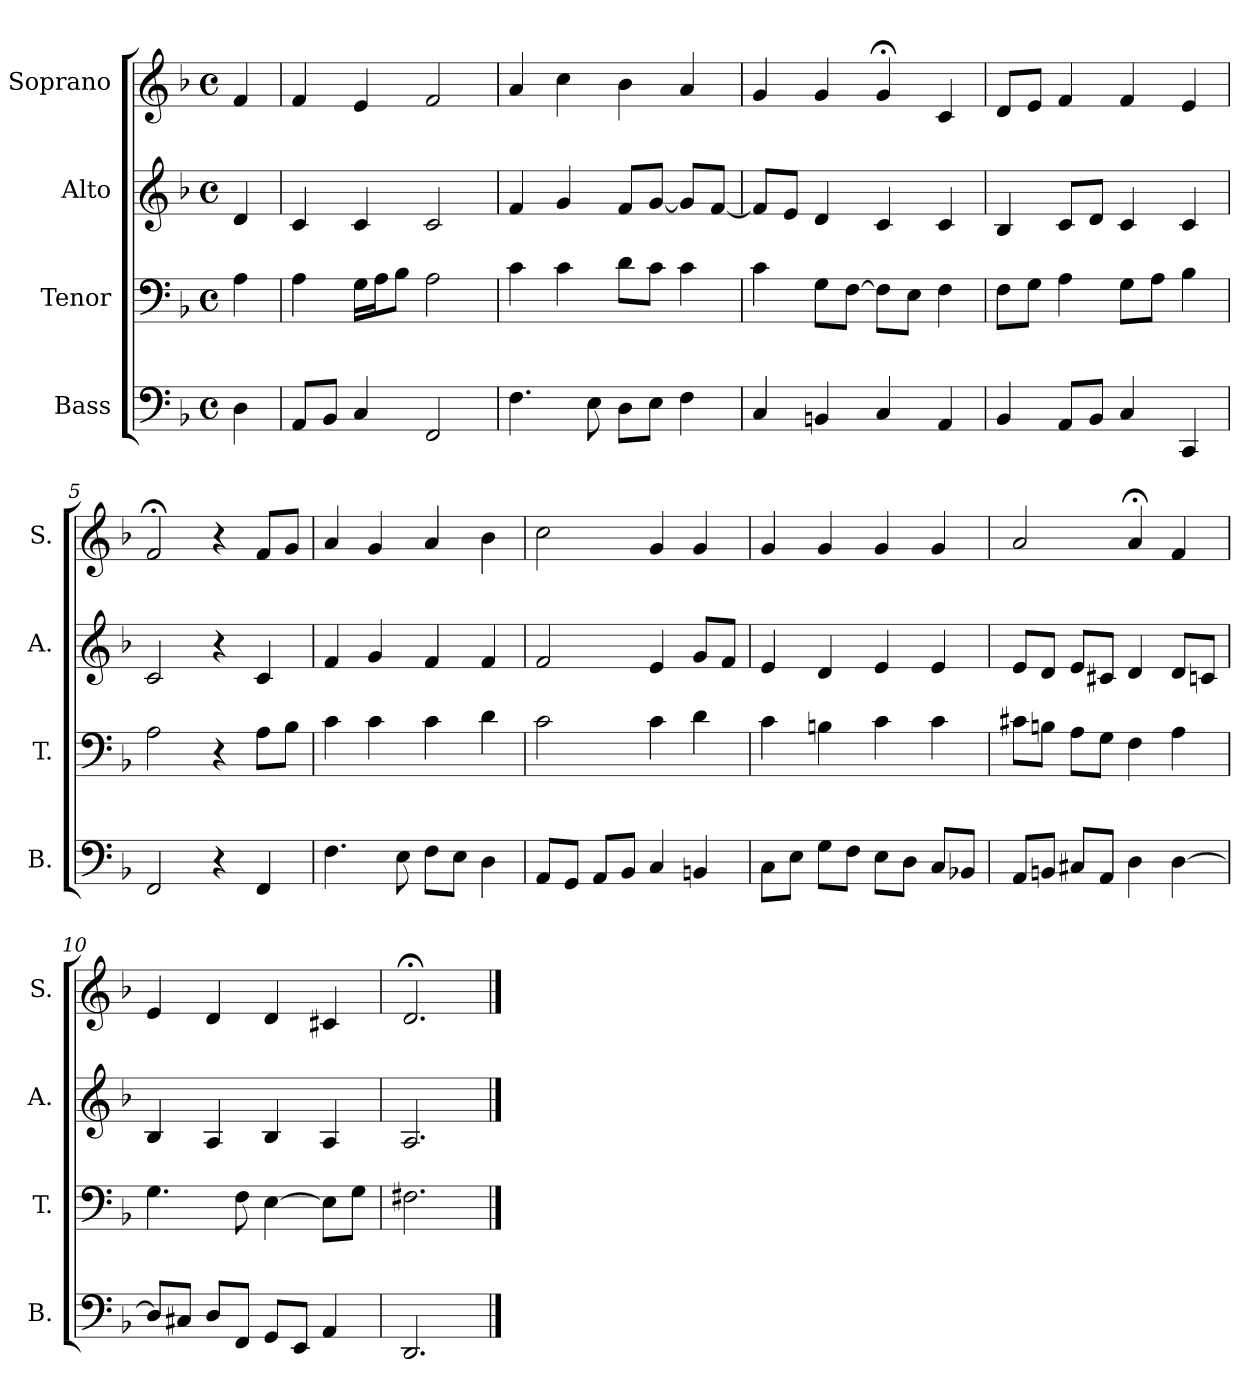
**kern	**kern	**kern	**kern
*part4	*part3	*part2	*part1
*staff4	*staff3	*staff2	*staff1
*I"Bass	*I"Tenor	*I"Alto	*I"Soprano
*I'B.	*I'T.	*I'A.	*I'S.
*clefF4	*clefF4	*clefG2	*clefG2
*k[b-]	*k[b-]	*k[b-]	*k[b-]
*d:	*d:	*d:	*d:
*M4/4	*M4/4	*M4/4	*M4/4
*met(c)	*met(c)	*met(c)	*met(c)
=	=	=	=
4D\	4A\	4d/	4f/
=1	=1	=1	=1
8AA/L	4A\	4c/	4f/
8BB-/J	.	.	.
4C/	16G\LL	4c/	4e/
.	16A\J	.	.
.	8B-\J	.	.
2FF/	2A\	2c/	2f/
=2	=2	=2	=2
4.F\	4c\	4f/	4a/
.	4c\	4g/	4cc\
8E\	.	.	.
8D\L	8d\L	8f/L	4b-\
8E\J	8c\J	[8g/J	.
4F\	4c\	8g/L]	4a/
.	.	[8f/J	.
=3	=3	=3	=3
4C/	4c\	8f/L]	4g/
.	.	8e/J	.
4BBn/	8G\L	4d/	4g/
.	[8F\J	.	.
4C/	8F\L]	4c/	4g;</
.	8E\J	.	.
4AA/	4F\	4c/	4c/
!!LO:LB:g=z
=4	=4	=4	=4
4BB-/	8F\L	4B-/	8d/L
.	8G\J	.	8e/J
8AA/L	4A\	8c/L	4f/
8BB-/J	.	8d/J	.
4C/	8G\L	4c/	4f/
.	8A\J	.	.
4CC/	4B-\	4c/	4e/
=5	=5	=5	=5
2FF/	2A\	2c/	2f;</
4r	4r	4r	4r
4FF/	8A\L	4c/	8f/L
.	8B-\J	.	8g/J
=6	=6	=6	=6
4.F\	4c\	4f/	4a/
.	4c\	4g/	4g/
8E\	.	.	.
8F\L	4c\	4f/	4a/
8E\J	.	.	.
4D\	4d\	4f/	4b-\
=7	=7	=7	=7
8AA/L	2c\	2f/	2cc\
8GG/J	.	.	.
8AA/L	.	.	.
8BB-/J	.	.	.
4C/	4c\	4e/	4g/
4BBn/	4d\	8g/L	4g/
.	.	8f/J	.
!!LO:LB:g=z
=8	=8	=8	=8
8C\L	4c\	4e/	4g/
8E\J	.	.	.
8G\L	4Bn\	4d/	4g/
8F\J	.	.	.
8E\L	4c\	4e/	4g/
8D\J	.	.	.
8C/L	4c\	4e/	4g/
8BB-X/J	.	.	.
=9	=9	=9	=9
8AA/L	8c#X\L	8e/L	2a/
8BBn/J	8Bn\J	8d/J	.
8C#X/L	8A\L	8e/L	.
8AA/J	8G\J	8c#X/J	.
4D\	4F\	4d/	4a;</
[4D\	4A\	8d/L	4f/
.	.	8cn/J	.
=10	=10	=10	=10
8D/L]	4.G\	4B-/	4e/
8C#X/J	.	.	.
8D/L	.	4A/	4d/
8FF/J	8F\	.	.
8GG/L	[4E\	4B-/	4d/
8EE/J	.	.	.
4AA/	8E\L]	4A/	4c#X/
.	8G\J	.	.
=11	=11	=11	=11
2.DD/	2.F#X\	2.A/	2.d;</
==	==	==	==
*-	*-	*-	*-
